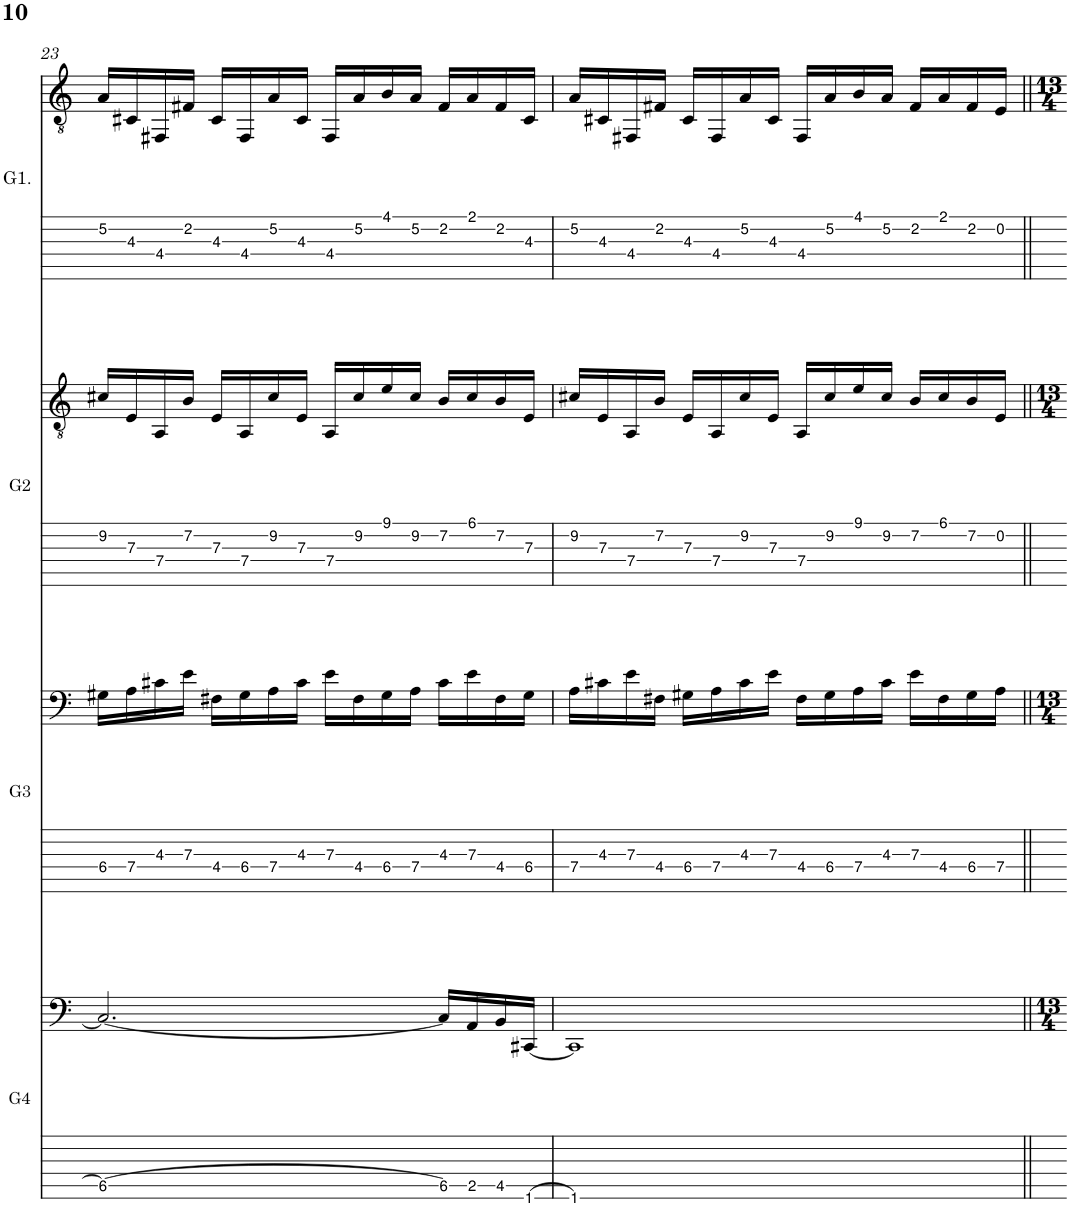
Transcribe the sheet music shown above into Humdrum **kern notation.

**kern	**kern	**kern	**kern	**kern	**kern	**kern	**kern
*part4	*part4	*part3	*part3	*part2	*part2	*part1	*part1
*staff8	*staff7	*staff6	*staff5	*staff4	*staff3	*staff2	*staff1
*I"G4	*	*I"G3	*	*I"G2	*	*I"G1	*
*I'G4	*	*I'G3	*	*I'G2	*	*I'G1.	*
!!LO:PB:g=z
*clefF4	*clefF4	*clefF4	*clefF4	*	*clefGv2	*	*clefGv2
*	*	*	*	*Trd-7c-12	*Trd-7c-12	*Trd-7c-12	*Trd-7c-12
*k[]	*k[]	*k[]	*k[]	*k[]	*k[]	*k[]	*k[]
*M4/4	*M4/4	*M4/4	*M4/4	*M4/4	*M4/4	*M4/4	*M4/4
=23	=23	=23	=23	=23	=23	=23	=23
2.C#_	2.C#/_	16G#LL	16G#X\LL	16c#LL	16c#X/LL	16ALL	16A/LL
.	.	16AJ	16A\	16EJ	16E/	16C#XJ	16C#X/
.	.	16c#L	16c#X\	16AAL	16AA/	16FF#XL	16FF#X/
.	.	16eJJ	16e\JJ	16BJJ	16B/JJ	16F#XJJ	16F#X/JJ
.	.	16F#LL	16F#X\LL	16ELL	16E/LL	16C#LL	16C#/LL
.	.	16G#J	16G#\	16AAJ	16AA/	16FF#J	16FF#/
.	.	16AL	16A\	16c#L	16c#/	16AL	16A/
.	.	16c#JJ	16c#\JJ	16EJJ	16E/JJ	16C#JJ	16C#/JJ
.	.	16eLL	16e\LL	16AALL	16AA/LL	16FF#LL	16FF#/LL
.	.	16F#J	16F#\	16c#J	16c#/	16AJ	16A/
.	.	16G#L	16G#\	16eL	16e/	16BL	16B/
.	.	16AJJ	16A\JJ	16c#JJ	16c#/JJ	16AJJ	16A/JJ
16C#LL]	16C#/LL]	16c#LL	16c#\LL	16BLL	16B/LL	16F#LL	16F#/LL
16AAJ	16AA/	16eJ	16e\	16c#J	16c#/	16AJ	16A/
16BBL	16BB/	16F#L	16F#\	16BL	16B/	16F#L	16F#/
[16CC#XJJ	[16CC#X/JJ	16G#JJ	16G#\JJ	16EJJ	16E/JJ	16C#JJ	16C#/JJ
=24	=24	=24	=24	=24	=24	=24	=24
1CC#]	1CC#]	16ALL	16A\LL	16c#LL	16c#X/LL	16ALL	16A/LL
.	.	16c#J	16c#X\	16EJ	16E/	16C#XJ	16C#X/
.	.	16eL	16e\	16AAL	16AA/	16FF#XL	16FF#X/
.	.	16F#JJ	16F#X\JJ	16BJJ	16B/JJ	16F#XJJ	16F#X/JJ
.	.	16G#LL	16G#X\LL	16ELL	16E/LL	16C#LL	16C#/LL
.	.	16AJ	16A\	16AAJ	16AA/	16FF#J	16FF#/
.	.	16c#L	16c#\	16c#L	16c#/	16AL	16A/
.	.	16eJJ	16e\JJ	16EJJ	16E/JJ	16C#JJ	16C#/JJ
.	.	16F#LL	16F#\LL	16AALL	16AA/LL	16FF#LL	16FF#/LL
.	.	16G#J	16G#\	16c#J	16c#/	16AJ	16A/
.	.	16AL	16A\	16eL	16e/	16BL	16B/
.	.	16c#JJ	16c#\JJ	16c#JJ	16c#/JJ	16AJJ	16A/JJ
.	.	16eLL	16e\LL	16BLL	16B/LL	16F#LL	16F#/LL
.	.	16F#J	16F#\	16c#J	16c#/	16AJ	16A/
.	.	16G#L	16G#\	16BL	16B/	16F#L	16F#/
.	.	16AJJ	16A\JJ	16EJJ	16E/JJ	16EJJ	16E/JJ
=||	=||	=||	=||	=||	=||	=||	=||
*-	*-	*-	*-	*-	*-	*-	*-
